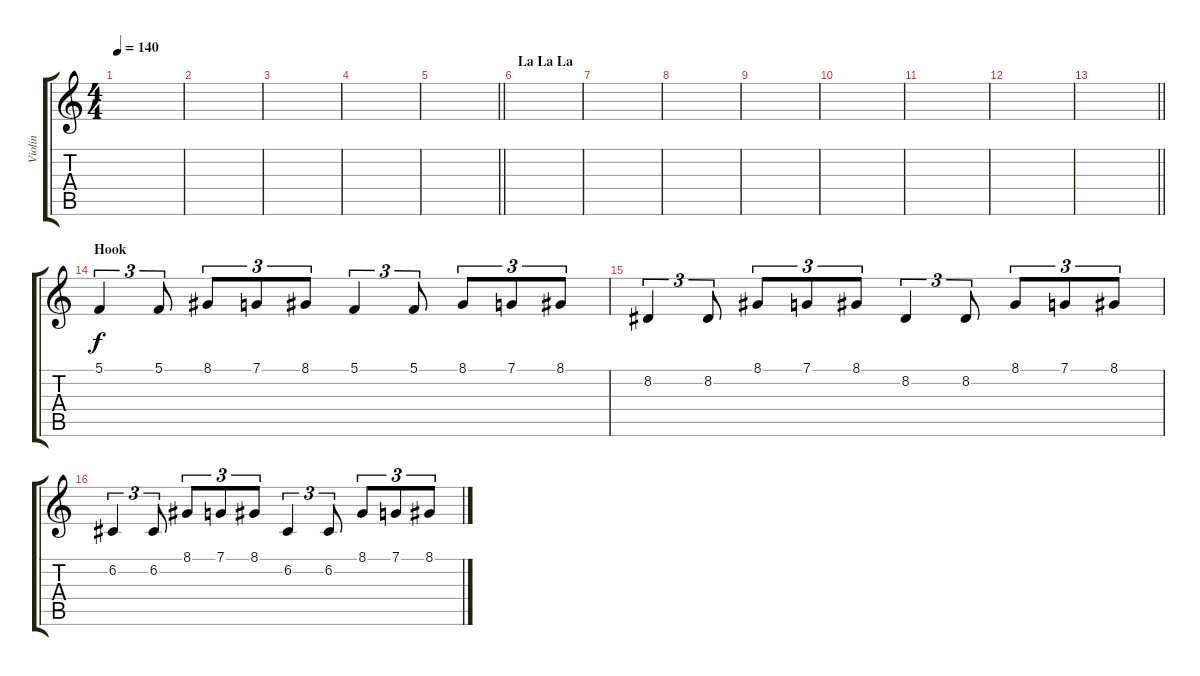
\track ("Violin" "Violin") {instrument violin}
\staff {score tabs}
\tuning (C4 G3 Eb3 Bb2 F2 C2) {hide}
\ts (4 4)
\tempo 140
\clef g2
\ks c
|
|
|
|
\barLineRight lightlight
|
\section ("" "La La La")
|
|
|
|
|
|
|
\barLineRight lightlight
|
\section ("" "Hook")
5.1.4{tu (3 2)} 5.1.8{tu (3 2)} 8.1.8{tu (3 2)} 7.1.8{tu (3 2)} 8.1.8{tu (3 2)} 5.1.4{tu (3 2)} 5.1.8{tu (3 2)} 8.1.8{tu (3 2)} 7.1.8{tu (3 2)} 8.1.8{tu (3 2)} |
8.2.4{tu (3 2)} 8.2.8{tu (3 2)} 8.1.8{tu (3 2)} 7.1.8{tu (3 2)} 8.1.8{tu (3 2)} 8.2.4{tu (3 2)} 8.2.8{tu (3 2)} 8.1.8{tu (3 2)} 7.1.8{tu (3 2)} 8.1.8{tu (3 2)} |
6.2.4{tu (3 2)} 6.2.8{tu (3 2)} 8.1.8{tu (3 2)} 7.1.8{tu (3 2)} 8.1.8{tu (3 2)} 6.2.4{tu (3 2)} 6.2.8{tu (3 2)} 8.1.8{tu (3 2)} 7.1.8{tu (3 2)} 8.1.8{tu (3 2)}
